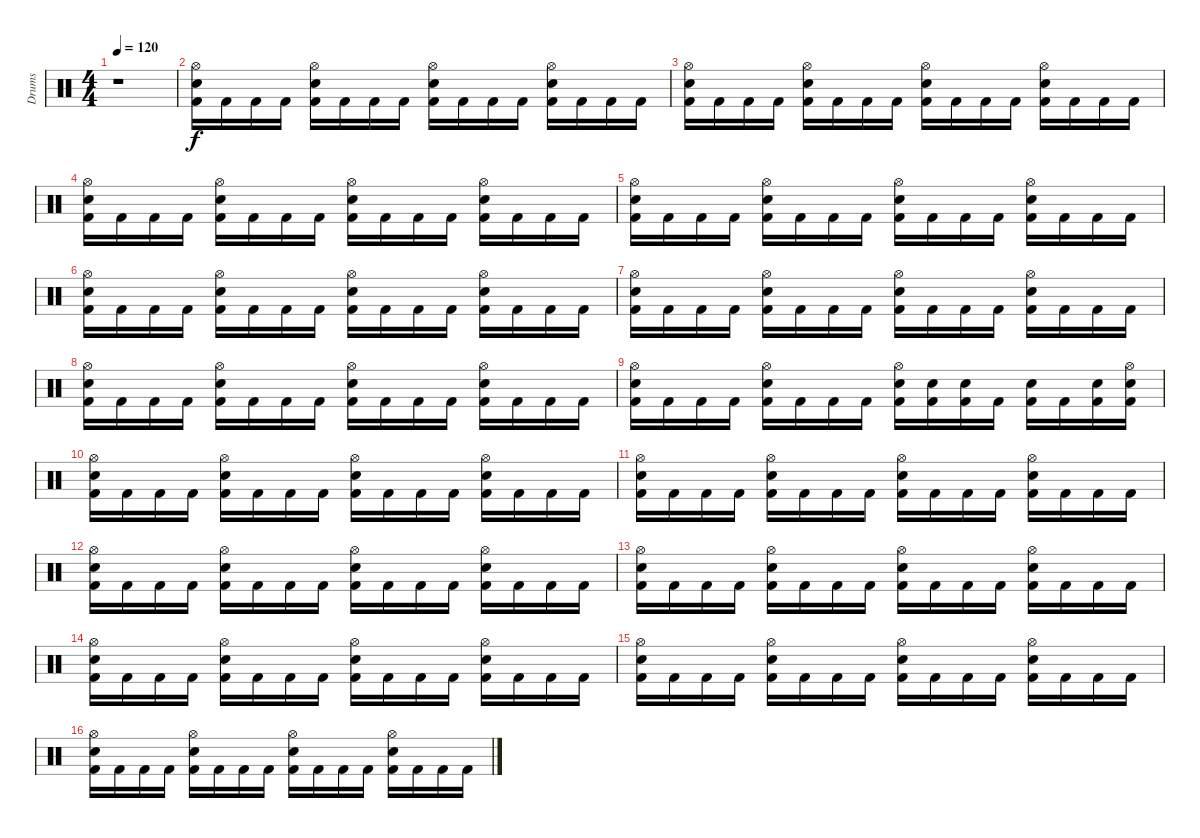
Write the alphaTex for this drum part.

\track ("Drums" "Drums") {instrument percussion}
\staff {score}
\articulation defaults
\ts (4 4)
\tempo 120
\clef neutral
\ks c
r.1{dy f} |
("Hi-Hat (open)" "Snare (hit) 2" "Kick (hit) 2").16 "Kick (hit) 2".16 "Kick (hit) 2".16 "Kick (hit) 2".16 ("Hi-Hat (open)" "Electric Snare (hit)" "Kick (hit) 2").16 "Kick (hit) 2".16 "Kick (hit) 2".16 "Kick (hit) 2".16 ("Hi-Hat (open)" "Snare (hit) 2" "Kick (hit) 2").16 "Kick (hit) 2".16 "Kick (hit) 2".16 "Kick (hit) 2".16 ("Hi-Hat (open)" "Electric Snare (hit)" "Kick (hit) 2").16 "Kick (hit) 2".16 "Kick (hit) 2".16 "Kick (hit) 2".16 |
("Hi-Hat (open)" "Snare (hit) 2" "Kick (hit) 2").16 "Kick (hit) 2".16 "Kick (hit) 2".16 "Kick (hit) 2".16 ("Hi-Hat (open)" "Electric Snare (hit)" "Kick (hit) 2").16 "Kick (hit) 2".16 "Kick (hit) 2".16 "Kick (hit) 2".16 ("Hi-Hat (open)" "Snare (hit) 2" "Kick (hit) 2").16 "Kick (hit) 2".16 "Kick (hit) 2".16 "Kick (hit) 2".16 ("Hi-Hat (open)" "Electric Snare (hit)" "Kick (hit) 2").16 "Kick (hit) 2".16 "Kick (hit) 2".16 "Kick (hit) 2".16 |
("Hi-Hat (open)" "Snare (hit) 2" "Kick (hit) 2").16 "Kick (hit) 2".16 "Kick (hit) 2".16 "Kick (hit) 2".16 ("Hi-Hat (open)" "Electric Snare (hit)" "Kick (hit) 2").16 "Kick (hit) 2".16 "Kick (hit) 2".16 "Kick (hit) 2".16 ("Hi-Hat (open)" "Snare (hit) 2" "Kick (hit) 2").16 "Kick (hit) 2".16 "Kick (hit) 2".16 "Kick (hit) 2".16 ("Hi-Hat (open)" "Electric Snare (hit)" "Kick (hit) 2").16 "Kick (hit) 2".16 "Kick (hit) 2".16 "Kick (hit) 2".16 |
("Hi-Hat (open)" "Snare (hit) 2" "Kick (hit) 2").16 "Kick (hit) 2".16 "Kick (hit) 2".16 "Kick (hit) 2".16 ("Hi-Hat (open)" "Electric Snare (hit)" "Kick (hit) 2").16 "Kick (hit) 2".16 "Kick (hit) 2".16 "Kick (hit) 2".16 ("Hi-Hat (open)" "Snare (hit) 2" "Kick (hit) 2").16 "Kick (hit) 2".16 "Kick (hit) 2".16 "Kick (hit) 2".16 ("Hi-Hat (open)" "Electric Snare (hit)" "Kick (hit) 2").16 "Kick (hit) 2".16 "Kick (hit) 2".16 "Kick (hit) 2".16 |
("Hi-Hat (open)" "Snare (hit) 2" "Kick (hit) 2").16 "Kick (hit) 2".16 "Kick (hit) 2".16 "Kick (hit) 2".16 ("Hi-Hat (open)" "Electric Snare (hit)" "Kick (hit) 2").16 "Kick (hit) 2".16 "Kick (hit) 2".16 "Kick (hit) 2".16 ("Hi-Hat (open)" "Snare (hit) 2" "Kick (hit) 2").16 "Kick (hit) 2".16 "Kick (hit) 2".16 "Kick (hit) 2".16 ("Hi-Hat (open)" "Electric Snare (hit)" "Kick (hit) 2").16 "Kick (hit) 2".16 "Kick (hit) 2".16 "Kick (hit) 2".16 |
("Hi-Hat (open)" "Snare (hit) 2" "Kick (hit) 2").16 "Kick (hit) 2".16 "Kick (hit) 2".16 "Kick (hit) 2".16 ("Hi-Hat (open)" "Electric Snare (hit)" "Kick (hit) 2").16 "Kick (hit) 2".16 "Kick (hit) 2".16 "Kick (hit) 2".16 ("Hi-Hat (open)" "Snare (hit) 2" "Kick (hit) 2").16 "Kick (hit) 2".16 "Kick (hit) 2".16 "Kick (hit) 2".16 ("Hi-Hat (open)" "Electric Snare (hit)" "Kick (hit) 2").16 "Kick (hit) 2".16 "Kick (hit) 2".16 "Kick (hit) 2".16 |
("Hi-Hat (open)" "Snare (hit) 2" "Kick (hit) 2").16 "Kick (hit) 2".16 "Kick (hit) 2".16 "Kick (hit) 2".16 ("Hi-Hat (open)" "Electric Snare (hit)" "Kick (hit) 2").16 "Kick (hit) 2".16 "Kick (hit) 2".16 "Kick (hit) 2".16 ("Hi-Hat (open)" "Snare (hit) 2" "Kick (hit) 2").16 "Kick (hit) 2".16 "Kick (hit) 2".16 "Kick (hit) 2".16 ("Hi-Hat (open)" "Electric Snare (hit)" "Kick (hit) 2").16 "Kick (hit) 2".16 "Kick (hit) 2".16 "Kick (hit) 2".16 |
("Hi-Hat (open)" "Snare (hit) 2" "Kick (hit) 2").16 "Kick (hit) 2".16 "Kick (hit) 2".16 "Kick (hit) 2".16 ("Hi-Hat (open)" "Electric Snare (hit)" "Kick (hit) 2").16 "Kick (hit) 2".16 "Kick (hit) 2".16 "Kick (hit) 2".16 ("Hi-Hat (open)" "Electric Snare (hit)" "Kick (hit) 2").16 ("Electric Snare (hit)" "Kick (hit) 2").16 ("Electric Snare (hit)" "Kick (hit) 2").16 "Kick (hit) 2".16 ("Electric Snare (hit)" "Kick (hit) 2").16 "Kick (hit) 2".16 ("Electric Snare (hit)" "Kick (hit) 2").16 ("Hi-Hat (open)" "Electric Snare (hit)" "Kick (hit) 2").16 |
("Hi-Hat (open)" "Snare (hit) 2" "Kick (hit) 2").16 "Kick (hit) 2".16 "Kick (hit) 2".16 "Kick (hit) 2".16 ("Hi-Hat (open)" "Electric Snare (hit)" "Kick (hit) 2").16 "Kick (hit) 2".16 "Kick (hit) 2".16 "Kick (hit) 2".16 ("Hi-Hat (open)" "Snare (hit) 2" "Kick (hit) 2").16 "Kick (hit) 2".16 "Kick (hit) 2".16 "Kick (hit) 2".16 ("Hi-Hat (open)" "Electric Snare (hit)" "Kick (hit) 2").16 "Kick (hit) 2".16 "Kick (hit) 2".16 "Kick (hit) 2".16 |
("Hi-Hat (open)" "Snare (hit) 2" "Kick (hit) 2").16 "Kick (hit) 2".16 "Kick (hit) 2".16 "Kick (hit) 2".16 ("Hi-Hat (open)" "Electric Snare (hit)" "Kick (hit) 2").16 "Kick (hit) 2".16 "Kick (hit) 2".16 "Kick (hit) 2".16 ("Hi-Hat (open)" "Snare (hit) 2" "Kick (hit) 2").16 "Kick (hit) 2".16 "Kick (hit) 2".16 "Kick (hit) 2".16 ("Hi-Hat (open)" "Electric Snare (hit)" "Kick (hit) 2").16 "Kick (hit) 2".16 "Kick (hit) 2".16 "Kick (hit) 2".16 |
("Hi-Hat (open)" "Snare (hit) 2" "Kick (hit) 2").16 "Kick (hit) 2".16 "Kick (hit) 2".16 "Kick (hit) 2".16 ("Hi-Hat (open)" "Electric Snare (hit)" "Kick (hit) 2").16 "Kick (hit) 2".16 "Kick (hit) 2".16 "Kick (hit) 2".16 ("Hi-Hat (open)" "Snare (hit) 2" "Kick (hit) 2").16 "Kick (hit) 2".16 "Kick (hit) 2".16 "Kick (hit) 2".16 ("Hi-Hat (open)" "Electric Snare (hit)" "Kick (hit) 2").16 "Kick (hit) 2".16 "Kick (hit) 2".16 "Kick (hit) 2".16 |
("Hi-Hat (open)" "Snare (hit) 2" "Kick (hit) 2").16 "Kick (hit) 2".16 "Kick (hit) 2".16 "Kick (hit) 2".16 ("Hi-Hat (open)" "Electric Snare (hit)" "Kick (hit) 2").16 "Kick (hit) 2".16 "Kick (hit) 2".16 "Kick (hit) 2".16 ("Hi-Hat (open)" "Snare (hit) 2" "Kick (hit) 2").16 "Kick (hit) 2".16 "Kick (hit) 2".16 "Kick (hit) 2".16 ("Hi-Hat (open)" "Electric Snare (hit)" "Kick (hit) 2").16 "Kick (hit) 2".16 "Kick (hit) 2".16 "Kick (hit) 2".16 |
("Hi-Hat (open)" "Snare (hit) 2" "Kick (hit) 2").16 "Kick (hit) 2".16 "Kick (hit) 2".16 "Kick (hit) 2".16 ("Hi-Hat (open)" "Electric Snare (hit)" "Kick (hit) 2").16 "Kick (hit) 2".16 "Kick (hit) 2".16 "Kick (hit) 2".16 ("Hi-Hat (open)" "Snare (hit) 2" "Kick (hit) 2").16 "Kick (hit) 2".16 "Kick (hit) 2".16 "Kick (hit) 2".16 ("Hi-Hat (open)" "Electric Snare (hit)" "Kick (hit) 2").16 "Kick (hit) 2".16 "Kick (hit) 2".16 "Kick (hit) 2".16 |
("Hi-Hat (open)" "Snare (hit) 2" "Kick (hit) 2").16 "Kick (hit) 2".16 "Kick (hit) 2".16 "Kick (hit) 2".16 ("Hi-Hat (open)" "Electric Snare (hit)" "Kick (hit) 2").16 "Kick (hit) 2".16 "Kick (hit) 2".16 "Kick (hit) 2".16 ("Hi-Hat (open)" "Snare (hit) 2" "Kick (hit) 2").16 "Kick (hit) 2".16 "Kick (hit) 2".16 "Kick (hit) 2".16 ("Hi-Hat (open)" "Electric Snare (hit)" "Kick (hit) 2").16 "Kick (hit) 2".16 "Kick (hit) 2".16 "Kick (hit) 2".16 |
("Hi-Hat (open)" "Snare (hit) 2" "Kick (hit) 2").16 "Kick (hit) 2".16 "Kick (hit) 2".16 "Kick (hit) 2".16 ("Hi-Hat (open)" "Electric Snare (hit)" "Kick (hit) 2").16 "Kick (hit) 2".16 "Kick (hit) 2".16 "Kick (hit) 2".16 ("Hi-Hat (open)" "Snare (hit) 2" "Kick (hit) 2").16 "Kick (hit) 2".16 "Kick (hit) 2".16 "Kick (hit) 2".16 ("Hi-Hat (open)" "Electric Snare (hit)" "Kick (hit) 2").16 "Kick (hit) 2".16 "Kick (hit) 2".16 "Kick (hit) 2".16
